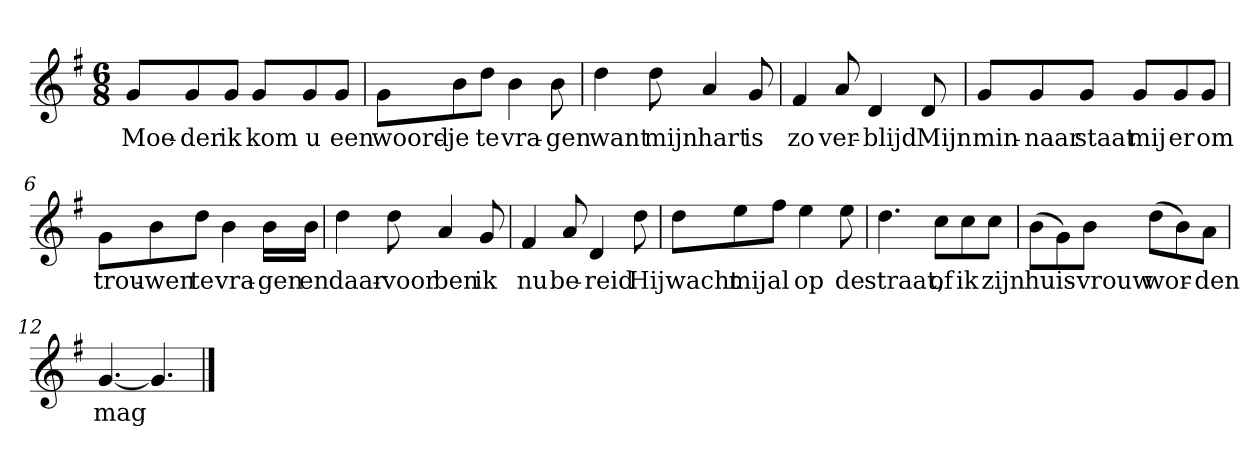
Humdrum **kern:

**kern	**text
*part1	*part1
*staff1	*staff1
*clefG2	*
*k[f#]	*
*G:	*
*M6/8	*
*MM264	*
=1	=1
8g/L	Moe-
8g/	-der
8g/J	ik
8g/L	kom
8g/	u
8g/J	een
=2	=2
8g\L	woord-
8b\	-je
8dd\J	te
4b	vra-
8b	-gen
=3	=3
4dd	want
8dd	mijn
4a	hart
8g	is
=4	=4
4f#	zo
8a	ver-
4d	-blijd
8d	Mijn
=5	=5
8g/L	min-
8g/	-naar
8g/J	staat
8g/L	mij
8g/	er
8g/J	om
=6	=6
8g\L	trou-
8b\	-wen
8dd\J	te
4b	vra-
16b\LL	-gen
16b\JJ	en
=7	=7
4dd	daar-
8dd	-voor
4a	ben
8g	ik
=8	=8
4f#	nu
8a	be-
4d	-reid
8dd	Hij
=9	=9
8dd\L	wacht
8ee\	mij
8ff#\J	al
4ee	op
8ee	de
=10	=10
4.dd	straat,
8cc\L	of
8cc\	ik
8cc\J	zijn
=11	=11
(8b\L	huis-
8g\)	.
8b\J	-vrouw
(8dd\L	wor-
8b\)	.
8a\J	-den
=12	=12
[4.g	mag
4.g]	.
==	==
*-	*-
